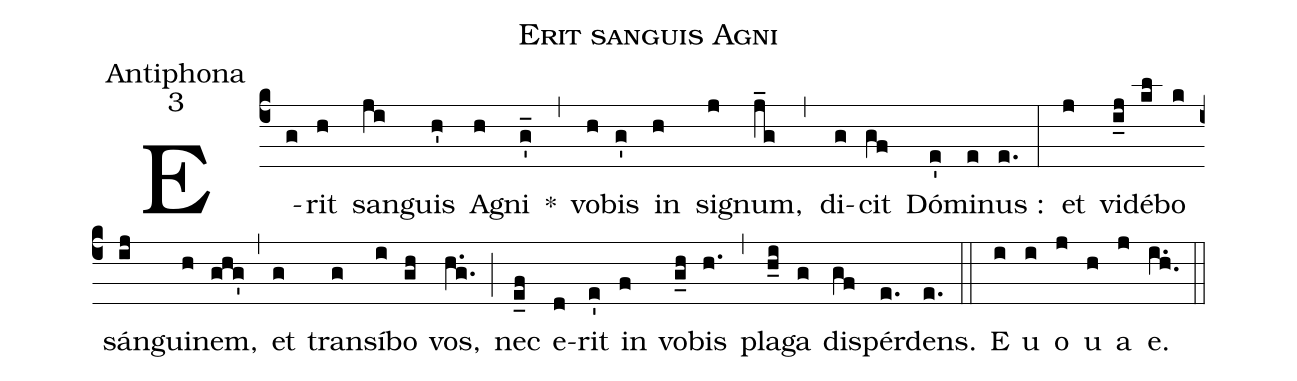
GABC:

name:Erit sanguis Agni;
office-part:Antiphona;
mode:3;
%%
(c4) E(g)rit(h) san(ji)guis(h') A(h)gni(g'_) *(,) vo(h)bis(g') in(h) si(j)gnum,(j_g) (,) di(g)cit(gf) Dó(e')mi(e)nus :(e.) (:) et(j) vi(i_j)dé(kl)bo(k) sán(ij)gui(h)nem,(ghg') (,) et(g) trans(g)í(i)bo(gh) vos,(h.g.) (;) nec(e_f) e(d)rit(e') in(f) vo(g_h)bis(h.) (,) pla(h_i)ga(g) dis(gf)pér(e.)dens.(e.) (::) E(i) u(i) o(j) u(h) a(j) e.(i.h.) (::)
